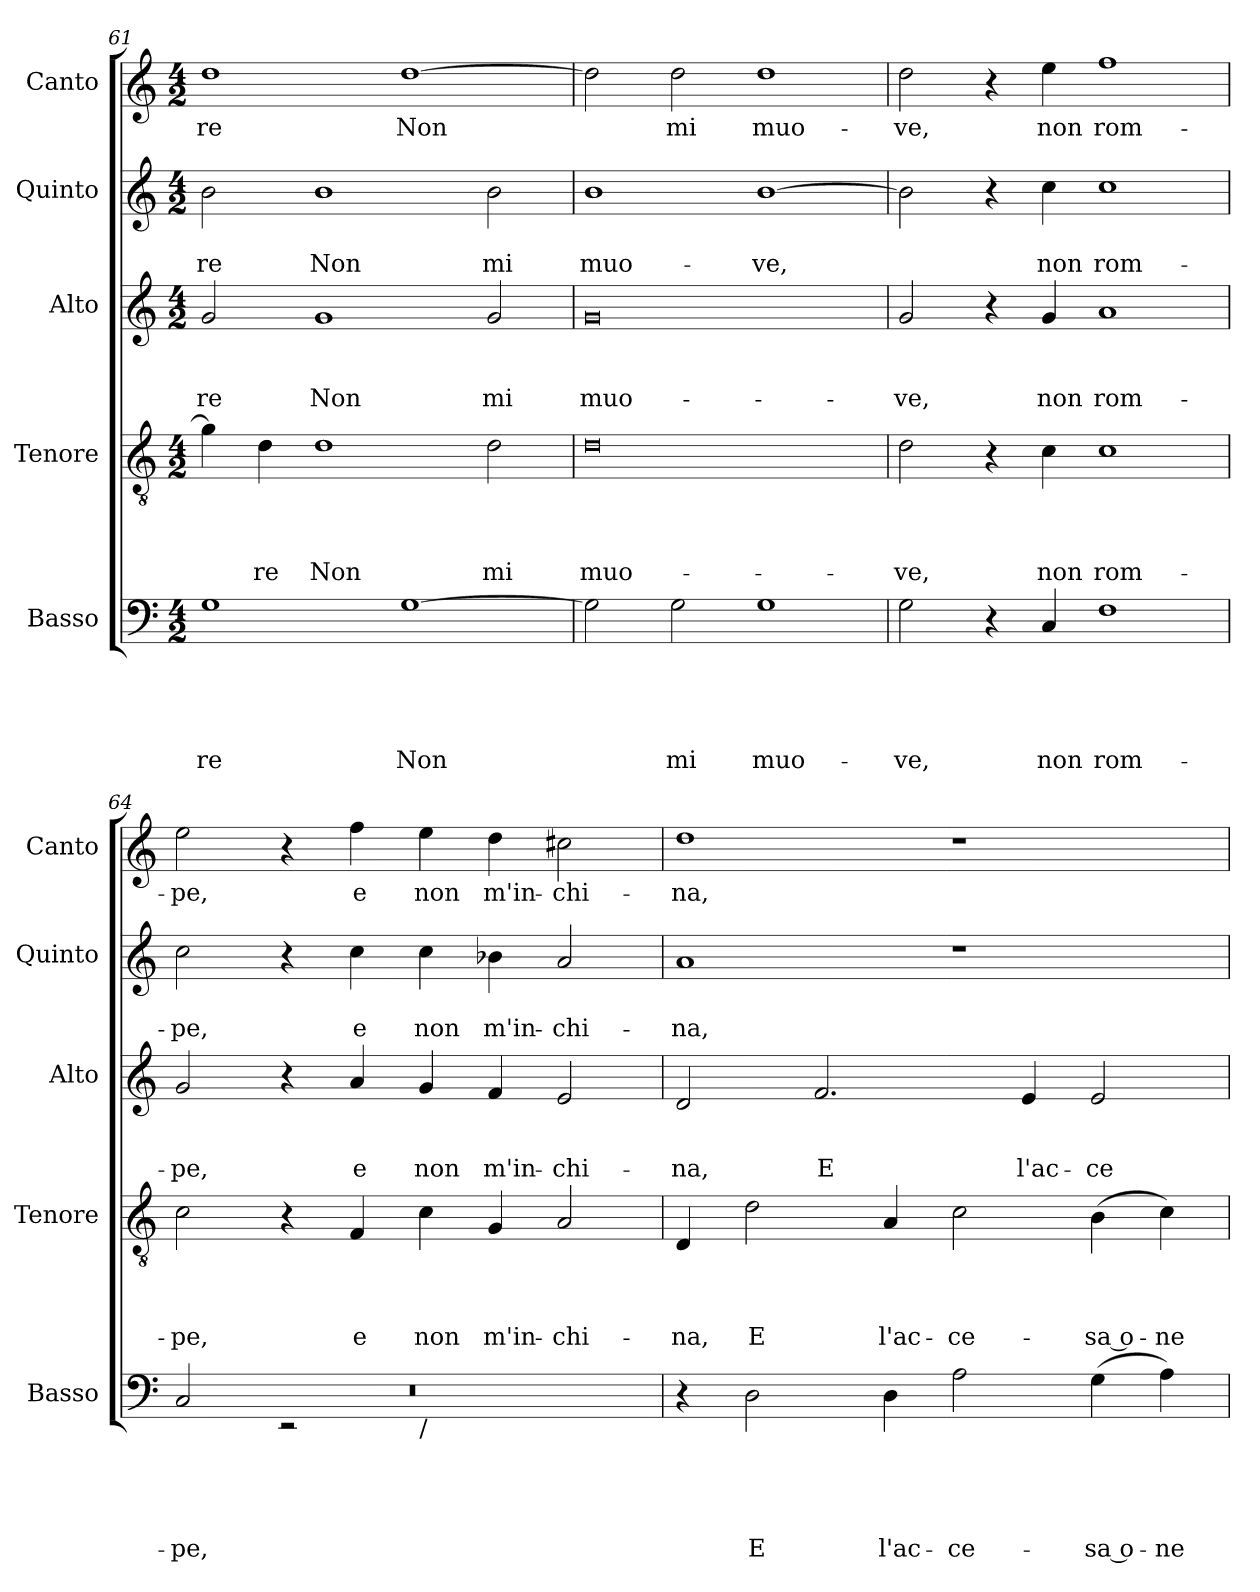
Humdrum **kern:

**kern	**text	**text	**text	**text	**text	**kern	**text	**text	**text	**text	**kern	**text	**text	**text	**kern	**text	**text	**kern	**text
*part5	*part5	*part5	*part5	*part5	*part5	*part4	*part4	*part4	*part4	*part4	*part3	*part3	*part3	*part3	*part2	*part2	*part2	*part1	*part1
*staff5	*staff5	*staff5	*staff5	*staff5	*staff5	*staff4	*staff4	*staff4	*staff4	*staff4	*staff3	*staff3	*staff3	*staff3	*staff2	*staff2	*staff2	*staff1	*staff1
*I"Basso	*	*	*	*	*	*I"Tenore	*	*	*	*	*I"Alto	*	*	*	*I"Quinto	*	*	*I"Canto	*
*I'Basso	*	*	*	*	*	*I'Tenore	*	*	*	*	*I'Alto	*	*	*	*I'Quinto	*	*	*I'Canto	*
*clefF4	*	*	*	*	*	*clefGv2	*	*	*	*	*clefG2	*	*	*	*clefG2	*	*	*clefG2	*
*k[]	*	*	*	*	*	*k[]	*	*	*	*	*k[]	*	*	*	*k[]	*	*	*k[]	*
*C:	*	*	*	*	*	*C:	*	*	*	*	*C:	*	*	*	*C:	*	*	*C:	*
*M4/2	*	*	*	*	*	*M4/2	*	*	*	*	*M4/2	*	*	*	*M4/2	*	*	*M4/2	*
=61	=61	=61	=61	=61	=61	=61	=61	=61	=61	=61	=61	=61	=61	=61	=61	=61	=61	=61	=61
!	!	!	!	!	!LO:LY:b	!	!	!	!	!	!	!	!	!LO:LY:b	!	!	!LO:LY:b	!	!LO:LY:b
1G	.	.	.	.	-re	4g\]	.	.	.	.	2g/	.	.	-re	2b\	.	-re	1dd	-re
!	!	!	!	!	!	!	!	!	!	!LO:LY:b	!	!	!	!	!	!	!	!	!
.	.	.	.	.	.	4d\	.	.	.	-re	.	.	.	.	.	.	.	.	.
!	!	!	!	!	!	!	!	!	!	!LO:LY:b	!	!	!	!LO:LY:b	!	!	!LO:LY:b	!	!
.	.	.	.	.	.	1d	.	.	.	Non	1g	.	.	Non	1b	.	Non	.	.
!	!	!	!	!	!LO:LY:b	!	!	!	!	!	!	!	!	!	!	!	!	!	!LO:LY:b
[>1G	.	.	.	.	Non	.	.	.	.	.	.	.	.	.	.	.	.	[>1dd	Non
!	!	!	!	!	!	!	!	!	!	!LO:LY:b	!	!	!	!LO:LY:b	!	!	!LO:LY:b	!	!
.	.	.	.	.	.	2d\	.	.	.	mi	2g/	.	.	mi	2b\	.	mi	.	.
=62	=62	=62	=62	=62	=62	=62	=62	=62	=62	=62	=62	=62	=62	=62	=62	=62	=62	=62	=62
!	!	!	!	!	!	!	!	!	!	!LO:LY:b	!	!	!	!LO:LY:b	!	!	!LO:LY:b	!	!
2G\]	.	.	.	.	.	0d	.	.	.	muo-	0g	.	.	muo-	1b	.	muo-	2dd\]	.
!	!	!	!	!	!LO:LY:b	!	!	!	!	!	!	!	!	!	!	!	!	!	!LO:LY:b
2G\	.	.	.	.	mi	.	.	.	.	.	.	.	.	.	.	.	.	2dd\	mi
!	!	!	!	!	!LO:LY:b	!	!	!	!	!	!	!	!	!	!	!	!LO:LY:b	!	!LO:LY:b
1G	.	.	.	.	muo-	.	.	.	.	.	.	.	.	.	[>1b	.	-ve,	1dd	muo-
=63	=63	=63	=63	=63	=63	=63	=63	=63	=63	=63	=63	=63	=63	=63	=63	=63	=63	=63	=63
!	!	!	!	!	!LO:LY:b	!	!	!	!	!LO:LY:b	!	!	!	!LO:LY:b	!	!	!	!	!LO:LY:b
2G\	.	.	.	.	-ve,	2d\	.	.	.	-ve,	2g/	.	.	-ve,	2b\]	.	.	2dd\	-ve,
4r	.	.	.	.	.	4r	.	.	.	.	4r	.	.	.	4r	.	.	4r	.
!	!	!	!	!	!LO:LY:b	!	!	!	!	!LO:LY:b	!	!	!	!LO:LY:b	!	!	!LO:LY:b	!	!LO:LY:b
4C/	.	.	.	.	non	4c\	.	.	.	non	4g/	.	.	non	4cc\	.	non	4ee\	non
!	!	!	!	!	!LO:LY:b	!	!	!	!	!LO:LY:b	!	!	!	!LO:LY:b	!	!	!LO:LY:b	!	!LO:LY:b
1F	.	.	.	.	rom-	1c	.	.	.	rom-	1a	.	.	rom-	1cc	.	rom-	1ff	rom-
=64	=64	=64	=64	=64	=64	=64	=64	=64	=64	=64	=64	=64	=64	=64	=64	=64	=64	=64	=64
*^	*	*	*	*	*	*	*	*	*	*	*	*	*	*	*	*	*	*	*
*	*^	*	*	*	*	*	*	*	*	*	*	*	*	*	*	*	*	*	*	*
!	!	!LO:N:vis=1	!	!	!	!	!LO:LY:b	!	!	!	!	!LO:LY:b	!	!	!	!LO:LY:b	!	!	!LO:LY:b	!	!LO:LY:b
2C/	2ryy	0r	.	.	.	.	-pe,	2c\	.	.	.	-pe,	2g/	.	.	-pe,	2cc\	.	-pe,	2ee\	-pe,
2ryy	2rEE	.	.	.	.	.	.	4r	.	.	.	.	4r	.	.	.	4r	.	.	4r	.
!	!	!	!	!	!	!	!	!	!	!	!	!LO:LY:b	!	!	!	!LO:LY:b	!	!	!LO:LY:b	!	!LO:LY:b
.	.	.	.	.	.	.	.	4F/	.	.	.	e	4a/	.	.	e	4cc\	.	e	4ff\	e
!LO:TX:b:t=/	!	!	!	!	!	!	!	!	!	!	!	!	!	!	!	!	!	!	!	!	!
!	!	!	!	!	!	!	!	!	!	!	!	!LO:LY:b	!	!	!	!LO:LY:b	!	!	!LO:LY:b	!	!LO:LY:b
1ryy	1ryy	.	.	.	.	.	.	4c\	.	.	.	non	4g/	.	.	non	4cc\	.	non	4ee\	non
!	!	!	!	!	!	!	!	!	!	!	!	!LO:LY:b	!	!	!	!LO:LY:b	!	!	!LO:LY:b	!	!LO:LY:b
.	.	.	.	.	.	.	.	4G/	.	.	.	m'in-	4f/	.	.	m'in-	4b-X\	.	m'in-	4dd\	m'in-
!	!	!	!	!	!	!	!	!	!	!	!	!LO:LY:b	!	!	!	!LO:LY:b	!	!	!LO:LY:b	!	!LO:LY:b
.	.	.	.	.	.	.	.	2A/	.	.	.	-chi-	2e/	.	.	-chi-	2a/	.	-chi-	2cc#X\	-chi-
*v	*v	*v	*	*	*	*	*	*	*	*	*	*	*	*	*	*	*	*	*	*	*
=65	=65	=65	=65	=65	=65	=65	=65	=65	=65	=65	=65	=65	=65	=65	=65	=65	=65	=65	=65
!	!	!	!	!	!	!	!	!	!	!LO:LY:b	!	!	!	!LO:LY:b	!	!	!LO:LY:b	!	!LO:LY:b
4r	.	.	.	.	.	4D/	.	.	.	-na,	2d/	.	.	-na,	1a	.	-na,	1dd	-na,
!	!	!	!	!	!LO:LY:b	!	!	!	!	!LO:LY:b	!	!	!	!	!	!	!	!	!
2D\	.	.	.	.	E	2d\	.	.	.	E	.	.	.	.	.	.	.	.	.
!	!	!	!	!	!	!	!	!	!	!	!	!	!	!LO:LY:b	!	!	!	!	!
.	.	.	.	.	.	.	.	.	.	.	2.f/	.	.	E	.	.	.	.	.
!	!	!	!	!	!LO:LY:b	!	!	!	!	!LO:LY:b	!	!	!	!	!	!	!	!	!
4D\	.	.	.	.	l'ac-	4A/	.	.	.	l'ac-	.	.	.	.	.	.	.	.	.
!	!	!	!	!	!LO:LY:b	!	!	!	!	!LO:LY:b	!	!	!	!	!	!	!	!	!
2A\	.	.	.	.	-ce-	2c\	.	.	.	-ce-	.	.	.	.	1r	.	.	1r	.
!	!	!	!	!	!	!	!	!	!	!	!	!	!	!LO:LY:b	!	!	!	!	!
.	.	.	.	.	.	.	.	.	.	.	4e/	.	.	l'ac-	.	.	.	.	.
!	!	!	!	!	!LO:LY:b:rj	!	!	!	!	!LO:LY:b:rj	!	!	!	!LO:LY:b	!	!	!	!	!
(<4G\	.	.	.	.	-sa o-	(<4B\	.	.	.	-sa o-	2e/	.	.	-ce-	.	.	.	.	.
!	!	!	!	!	!LO:LY:b	!	!	!	!	!LO:LY:b	!	!	!	!	!	!	!	!	!
4A\)	.	.	.	.	-ne-	4c\)	.	.	.	-ne-	.	.	.	.	.	.	.	.	.
=	=	=	=	=	=	=	=	=	=	=	=	=	=	=	=	=	=	=	=
*-	*-	*-	*-	*-	*-	*-	*-	*-	*-	*-	*-	*-	*-	*-	*-	*-	*-	*-	*-
